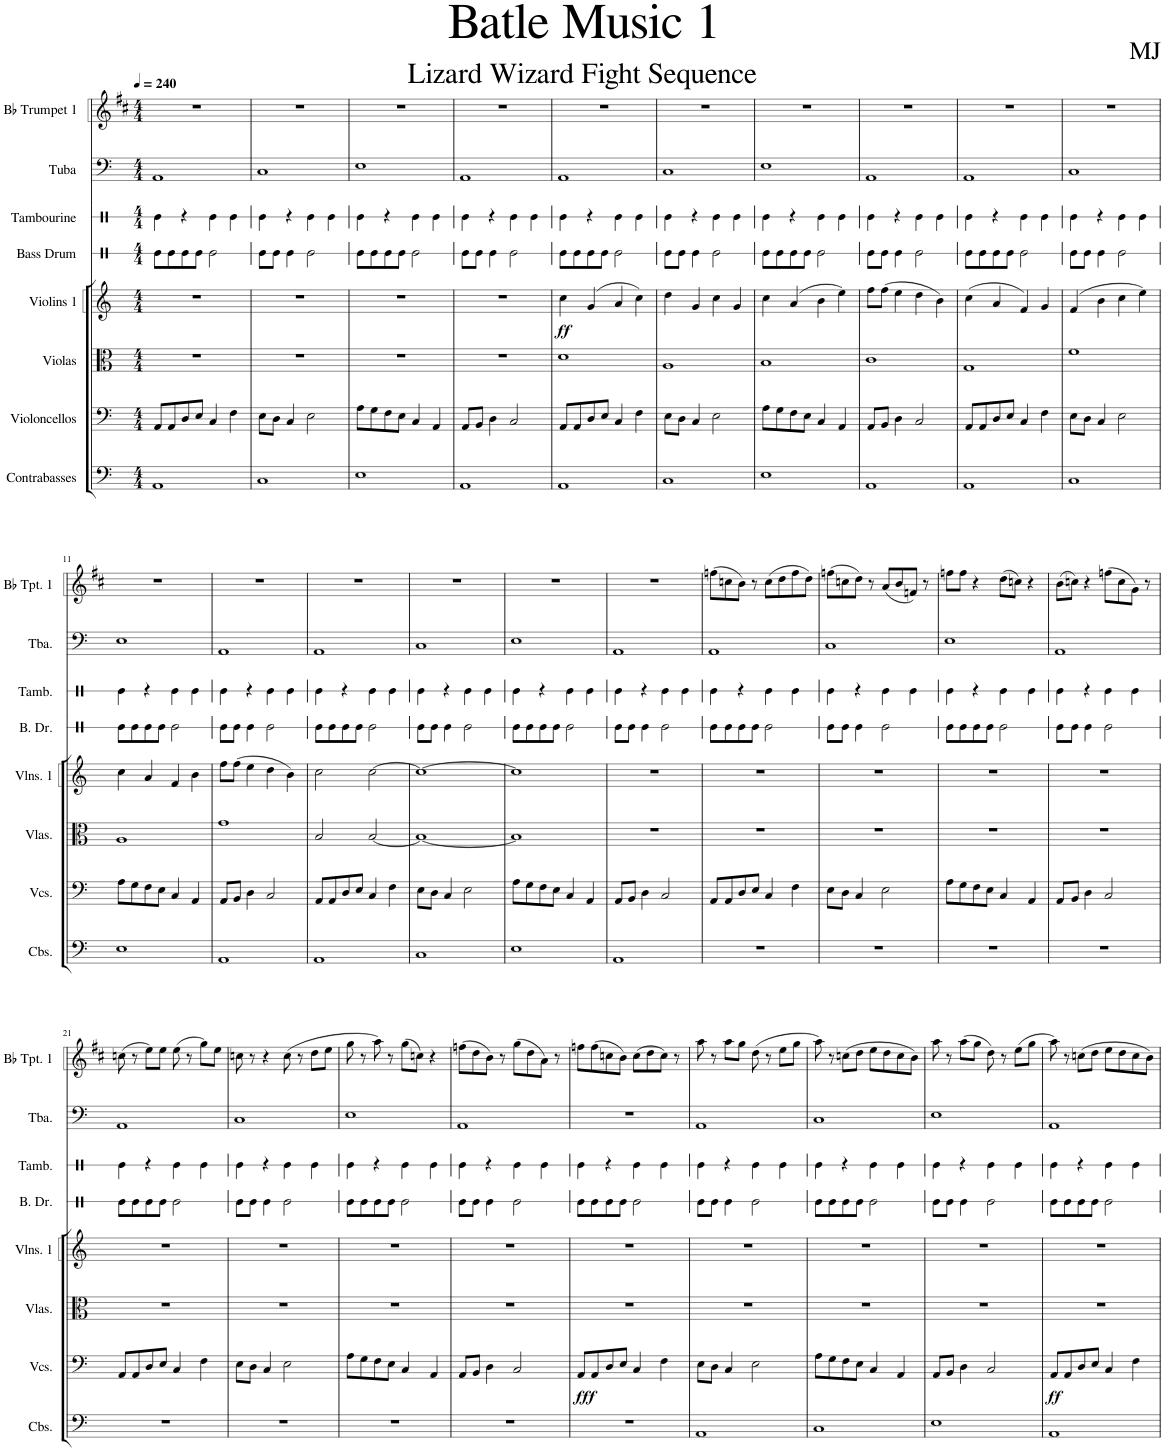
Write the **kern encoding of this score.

**kern	**kern	**dynam	**kern	**kern	**dynam	**kern	**kern	**kern	**kern
*part8	*part7	*part7	*part6	*part5	*part5	*part4	*part3	*part2	*part1
*staff8	*staff7	*staff7	*staff6	*staff5	*staff5	*staff4	*staff3	*staff2	*staff1
*I"Contrabasses	*I"Violoncellos	*	*I"Violas	*I"Violins 1	*	*I"Bass Drum	*I"Tambourine	*I"Tuba	*I"Bb Trumpet 1
*I'Cbs.	*I'Vcs.	*	*I'Vlas.	*I'Vlns. 1	*	*I'B. Dr.	*I'Tamb.	*I'Tba.	*I'Bb Tpt. 1
*	*	*	*	*	*	*stria1	*stria1	*	*
*clefF4	*clefF4	*	*clefC3	*clefG2	*	*clefX	*clefX	*clefF4	*clefG2
*Trd7c12	*	*	*	*	*	*	*	*	*Trd1c2
*k[]	*k[]	*	*k[]	*k[]	*	*k[]	*k[]	*k[]	*k[f#c#]
*M4/4	*M4/4	*	*M4/4	*M4/4	*	*M4/4	*M4/4	*M4/4	*M4/4
*MM240	*MM240	*	*MM240	*MM240	*	*MM240	*MM240	*MM240	*MM240
=1	=1	=1	=1	=1	=1	=1	=1	=1	=1
1AA	8AA/L	.	1r	1r	.	8Re\L	4Re\	1AA	1r
.	8AA/	.	.	.	.	8Re\	.	.	.
.	8D/	.	.	.	.	8Re\	4r	.	.
.	8E/J	.	.	.	.	8Re\J	.	.	.
.	4C/	.	.	.	.	2Re\	4Re\	.	.
.	4F\	.	.	.	.	.	4Re\	.	.
=2	=2	=2	=2	=2	=2	=2	=2	=2	=2
1C	8E\L	.	1r	1r	.	8Re\L	4Re\	1C	1r
.	8D\J	.	.	.	.	8Re\J	.	.	.
.	4C/	.	.	.	.	4Re\	4r	.	.
.	2E\	.	.	.	.	2Re\	4Re\	.	.
.	.	.	.	.	.	.	4Re\	.	.
=3	=3	=3	=3	=3	=3	=3	=3	=3	=3
1E	8A\L	.	1r	1r	.	8Re\L	4Re\	1E	1r
.	8G\	.	.	.	.	8Re\	.	.	.
.	8F\	.	.	.	.	8Re\	4r	.	.
.	8E\J	.	.	.	.	8Re\J	.	.	.
.	4C/	.	.	.	.	2Re\	4Re\	.	.
.	4AA/	.	.	.	.	.	4Re\	.	.
=4	=4	=4	=4	=4	=4	=4	=4	=4	=4
1AA	8AA/L	.	1r	1r	.	8Re\L	4Re\	1AA	1r
.	8BB/J	.	.	.	.	8Re\J	.	.	.
.	4D\	.	.	.	.	4Re\	4r	.	.
.	2C/	.	.	.	.	2Re\	4Re\	.	.
.	.	.	.	.	.	.	4Re\	.	.
=5	=5	=5	=5	=5	=5	=5	=5	=5	=5
!	!	!	!	!	!LO:DY:b	!	!	!	!
1AA	8AA/L	.	1d	4cc\	ff	8Re\L	4Re\	1AA	1r
.	8AA/	.	.	.	.	8Re\	.	.	.
.	8D/	.	.	(4g/	.	8Re\	4r	.	.
.	8E/J	.	.	.	.	8Re\J	.	.	.
.	4C/	.	.	4a/	.	2Re\	4Re\	.	.
.	4F\	.	.	4cc\)	.	.	4Re\	.	.
=6	=6	=6	=6	=6	=6	=6	=6	=6	=6
1C	8E\L	.	1A	4dd\	.	8Re\L	4Re\	1C	1r
.	8D\J	.	.	.	.	8Re\J	.	.	.
.	4C/	.	.	4g/	.	4Re\	4r	.	.
.	2E\	.	.	4cc\	.	2Re\	4Re\	.	.
.	.	.	.	4g/	.	.	4Re\	.	.
=7	=7	=7	=7	=7	=7	=7	=7	=7	=7
1E	8A\L	.	1B	4cc\	.	8Re\L	4Re\	1E	1r
.	8G\	.	.	.	.	8Re\	.	.	.
.	8F\	.	.	(4a/	.	8Re\	4r	.	.
.	8E\J	.	.	.	.	8Re\J	.	.	.
.	4C/	.	.	4b\	.	2Re\	4Re\	.	.
.	4AA/	.	.	4ee\)	.	.	4Re\	.	.
=8	=8	=8	=8	=8	=8	=8	=8	=8	=8
1AA	8AA/L	.	1c	8ff\L	.	8Re\L	4Re\	1AA	1r
.	8BB/J	.	.	(8ff\J	.	8Re\J	.	.	.
.	4D\	.	.	4ee\	.	4Re\	4r	.	.
.	2C/	.	.	4dd\	.	2Re\	4Re\	.	.
.	.	.	.	4b\)	.	.	4Re\	.	.
=9	=9	=9	=9	=9	=9	=9	=9	=9	=9
1AA	8AA/L	.	1G	(4cc\	.	8Re\L	4Re\	1AA	1r
.	8AA/	.	.	.	.	8Re\	.	.	.
.	8D/	.	.	4a/	.	8Re\	4r	.	.
.	8E/J	.	.	.	.	8Re\J	.	.	.
.	4C/	.	.	4f/)	.	2Re\	4Re\	.	.
.	4F\	.	.	4g/	.	.	4Re\	.	.
=10	=10	=10	=10	=10	=10	=10	=10	=10	=10
1C	8E\L	.	1f	(4f/	.	8Re\L	4Re\	1C	1r
.	8D\J	.	.	.	.	8Re\J	.	.	.
.	4C/	.	.	4b\	.	4Re\	4r	.	.
.	2E\	.	.	4cc\	.	2Re\	4Re\	.	.
.	.	.	.	4ee\)	.	.	4Re\	.	.
!!LO:LB:g=z
=11	=11	=11	=11	=11	=11	=11	=11	=11	=11
1E	8A\L	.	1A	4cc\	.	8Re\L	4Re\	1E	1r
.	8G\	.	.	.	.	8Re\	.	.	.
.	8F\	.	.	4a/	.	8Re\	4r	.	.
.	8E\J	.	.	.	.	8Re\J	.	.	.
.	4C/	.	.	4f/	.	2Re\	4Re\	.	.
.	4AA/	.	.	4b\	.	.	4Re\	.	.
=12	=12	=12	=12	=12	=12	=12	=12	=12	=12
1AA	8AA/L	.	1g	8ff\L	.	8Re\L	4Re\	1AA	1r
.	8BB/J	.	.	(8ff\J	.	8Re\J	.	.	.
.	4D\	.	.	4ee\	.	4Re\	4r	.	.
.	2C/	.	.	4dd\	.	2Re\	4Re\	.	.
.	.	.	.	4b\)	.	.	4Re\	.	.
=13	=13	=13	=13	=13	=13	=13	=13	=13	=13
1AA	8AA/L	.	2B/	2cc\	.	8Re\L	4Re\	1AA	1r
.	8AA/	.	.	.	.	8Re\	.	.	.
.	8D/	.	.	.	.	8Re\	4r	.	.
.	8E/J	.	.	.	.	8Re\J	.	.	.
.	4C/	.	[2B/	[2cc\	.	2Re\	4Re\	.	.
.	4F\	.	.	.	.	.	4Re\	.	.
=14	=14	=14	=14	=14	=14	=14	=14	=14	=14
1C	8E\L	.	1B_	1cc_	.	8Re\L	4Re\	1C	1r
.	8D\J	.	.	.	.	8Re\J	.	.	.
.	4C/	.	.	.	.	4Re\	4r	.	.
.	2E\	.	.	.	.	2Re\	4Re\	.	.
.	.	.	.	.	.	.	4Re\	.	.
=15	=15	=15	=15	=15	=15	=15	=15	=15	=15
1E	8A\L	.	1B]	1cc]	.	8Re\L	4Re\	1E	1r
.	8G\	.	.	.	.	8Re\	.	.	.
.	8F\	.	.	.	.	8Re\	4r	.	.
.	8E\J	.	.	.	.	8Re\J	.	.	.
.	4C/	.	.	.	.	2Re\	4Re\	.	.
.	4AA/	.	.	.	.	.	4Re\	.	.
=16	=16	=16	=16	=16	=16	=16	=16	=16	=16
1AA	8AA/L	.	1r	1r	.	8Re\L	4Re\	1AA	1r
.	8BB/J	.	.	.	.	8Re\J	.	.	.
.	4D\	.	.	.	.	4Re\	4r	.	.
.	2C/	.	.	.	.	2Re\	4Re\	.	.
.	.	.	.	.	.	.	4Re\	.	.
=17	=17	=17	=17	=17	=17	=17	=17	=17	=17
1r	8AA/L	.	1r	1r	.	8Re\L	4Re\	1AA	(8ffn\L
.	8AA/	.	.	.	.	8Re\	.	.	8ccn\
.	8D/	.	.	.	.	8Re\	4r	.	8b\J)
.	8E/J	.	.	.	.	8Re\J	.	.	8r
.	4C/	.	.	.	.	2Re\	4Re\	.	(8cc\L
.	.	.	.	.	.	.	.	.	8dd\
.	4F\	.	.	.	.	.	4Re\	.	8ff\
.	.	.	.	.	.	.	.	.	8dd\J)
=18	=18	=18	=18	=18	=18	=18	=18	=18	=18
1r	8E\L	.	1r	1r	.	8Re\L	4Re\	1C	(8ffn\L
.	8D\J	.	.	.	.	8Re\J	.	.	8ccn\
.	4C/	.	.	.	.	4Re\	4r	.	8dd\J)
.	.	.	.	.	.	.	.	.	8r
.	2E\	.	.	.	.	2Re\	4Re\	.	(8a/L
.	.	.	.	.	.	.	.	.	8b/
.	.	.	.	.	.	.	4Re\	.	8fn/J)
.	.	.	.	.	.	.	.	.	8r
=19	=19	=19	=19	=19	=19	=19	=19	=19	=19
1r	8A\L	.	1r	1r	.	8Re\L	4Re\	1E	8ffn\L
.	8G\	.	.	.	.	8Re\	.	.	8ff\J
.	8F\	.	.	.	.	8Re\	4r	.	4r
.	8E\J	.	.	.	.	8Re\J	.	.	.
.	4C/	.	.	.	.	2Re\	4Re\	.	(8dd\L
.	.	.	.	.	.	.	.	.	8ccn\J)
.	4AA/	.	.	.	.	.	4Re\	.	4r
=20	=20	=20	=20	=20	=20	=20	=20	=20	=20
1r	8AA/L	.	1r	1r	.	8Re\L	4Re\	1AA	(8b\L
.	8BB/J	.	.	.	.	8Re\J	.	.	8ccn\J)
.	4D\	.	.	.	.	4Re\	4r	.	4r
.	2C/	.	.	.	.	2Re\	4Re\	.	(8ffn\L
.	.	.	.	.	.	.	.	.	8cc\
.	.	.	.	.	.	.	4Re\	.	8g\J)
.	.	.	.	.	.	.	.	.	8r
!!LO:LB:g=z
=21	=21	=21	=21	=21	=21	=21	=21	=21	=21
1r	8AA/L	.	1r	1r	.	8Re\L	4Re\	1AA	(8ccn\
.	8AA/	.	.	.	.	8Re\	.	.	8r
.	8D/	.	.	.	.	8Re\	4r	.	8ee\L)
.	8E/J	.	.	.	.	8Re\J	.	.	8ee\J
.	4C/	.	.	.	.	2Re\	4Re\	.	(8ee\
.	.	.	.	.	.	.	.	.	8r
.	4F\	.	.	.	.	.	4Re\	.	8gg\L)
.	.	.	.	.	.	.	.	.	8ee\J
=22	=22	=22	=22	=22	=22	=22	=22	=22	=22
1r	8E\L	.	1r	1r	.	8Re\L	4Re\	1C	8ccn\
.	8D\J	.	.	.	.	8Re\J	.	.	8r
.	4C/	.	.	.	.	4Re\	4r	.	4r
.	2E\	.	.	.	.	2Re\	4Re\	.	(8cc\
.	.	.	.	.	.	.	.	.	8r
.	.	.	.	.	.	.	4Re\	.	8dd\L
.	.	.	.	.	.	.	.	.	8ee\J
=23	=23	=23	=23	=23	=23	=23	=23	=23	=23
1r	8A\L	.	1r	1r	.	8Re\L	4Re\	1E	8gg\
.	8G\	.	.	.	.	8Re\	.	.	8r
.	8F\	.	.	.	.	8Re\	4r	.	8aa\)
.	8E\J	.	.	.	.	8Re\J	.	.	8r
.	4C/	.	.	.	.	2Re\	4Re\	.	(8gg\L
.	.	.	.	.	.	.	.	.	8ccn\J)
.	4AA/	.	.	.	.	.	4Re\	.	4r
=24	=24	=24	=24	=24	=24	=24	=24	=24	=24
1r	8AA/L	.	1r	1r	.	8Re\L	4Re\	1AA	(8ffn\L
.	8BB/J	.	.	.	.	8Re\J	.	.	8dd\
.	4D\	.	.	.	.	4Re\	4r	.	8b\J)
.	.	.	.	.	.	.	.	.	8r
.	2C/	.	.	.	.	2Re\	4Re\	.	(8gg\L
.	.	.	.	.	.	.	.	.	8dd\
.	.	.	.	.	.	.	4Re\	.	8a\J)
.	.	.	.	.	.	.	.	.	8r
=25	=25	=25	=25	=25	=25	=25	=25	=25	=25
!	!	!LO:DY:b	!	!	!	!	!	!	!
1r	8AA/L	fff	1r	1r	.	8Re\L	4Re\	1r	8ffn\L
.	8AA/	.	.	.	.	8Re\	.	.	(8ff\
.	8D/	.	.	.	.	8Re\	4r	.	8ccn\
.	8E/J	.	.	.	.	8Re\J	.	.	8b\J)
.	4C/	.	.	.	.	2Re\	4Re\	.	(8cc\L
.	.	.	.	.	.	.	.	.	8dd\
.	4F\	.	.	.	.	.	4Re\	.	8cc\J)
.	.	.	.	.	.	.	.	.	8r
=26	=26	=26	=26	=26	=26	=26	=26	=26	=26
1AA	8E\L	.	1r	1r	.	8Re\L	4Re\	1AA	8aa\
.	8D\J	.	.	.	.	8Re\J	.	.	8r
.	4C/	.	.	.	.	4Re\	4r	.	8aa\L
.	.	.	.	.	.	.	.	.	8gg\J
.	2E\	.	.	.	.	2Re\	4Re\	.	(8dd\
.	.	.	.	.	.	.	.	.	8r
.	.	.	.	.	.	.	4Re\	.	8ee\L
.	.	.	.	.	.	.	.	.	8gg\J
=27	=27	=27	=27	=27	=27	=27	=27	=27	=27
1C	8A\L	.	1r	1r	.	8Re\L	4Re\	1C	8aa\)
.	8G\	.	.	.	.	8Re\	.	.	8r
.	8F\	.	.	.	.	8Re\	4r	.	(8ccn\L
.	8E\J	.	.	.	.	8Re\J	.	.	8dd\J
.	4C/	.	.	.	.	2Re\	4Re\	.	8ee\L
.	.	.	.	.	.	.	.	.	8dd\
.	4AA/	.	.	.	.	.	4Re\	.	8cc\
.	.	.	.	.	.	.	.	.	8b\J)
=28	=28	=28	=28	=28	=28	=28	=28	=28	=28
1E	8AA/L	.	1r	1r	.	8Re\L	4Re\	1E	8aa\
.	8BB/J	.	.	.	.	8Re\J	.	.	8r
.	4D\	.	.	.	.	4Re\	4r	.	(8aa\L
.	.	.	.	.	.	.	.	.	8gg\J
.	2C/	.	.	.	.	2Re\	4Re\	.	8dd\)
.	.	.	.	.	.	.	.	.	8r
.	.	.	.	.	.	.	4Re\	.	(8ee\L
.	.	.	.	.	.	.	.	.	8gg\J
=29	=29	=29	=29	=29	=29	=29	=29	=29	=29
!	!	!LO:DY:b	!	!	!	!	!	!	!
1AA	8AA/L	ff	1r	1r	.	8Re\L	4Re\	1AA	8aa\)
.	8AA/	.	.	.	.	8Re\	.	.	8r
.	8D/	.	.	.	.	8Re\	4r	.	(8ccn\L
.	8E/J	.	.	.	.	8Re\J	.	.	8dd\J
.	4C/	.	.	.	.	2Re\	4Re\	.	8ee\L
.	.	.	.	.	.	.	.	.	8dd\
.	4F\	.	.	.	.	.	4Re\	.	8cc\
.	.	.	.	.	.	.	.	.	8b\J)
=	=	=	=	=	=	=	=	=	=
*-	*-	*-	*-	*-	*-	*-	*-	*-	*-
